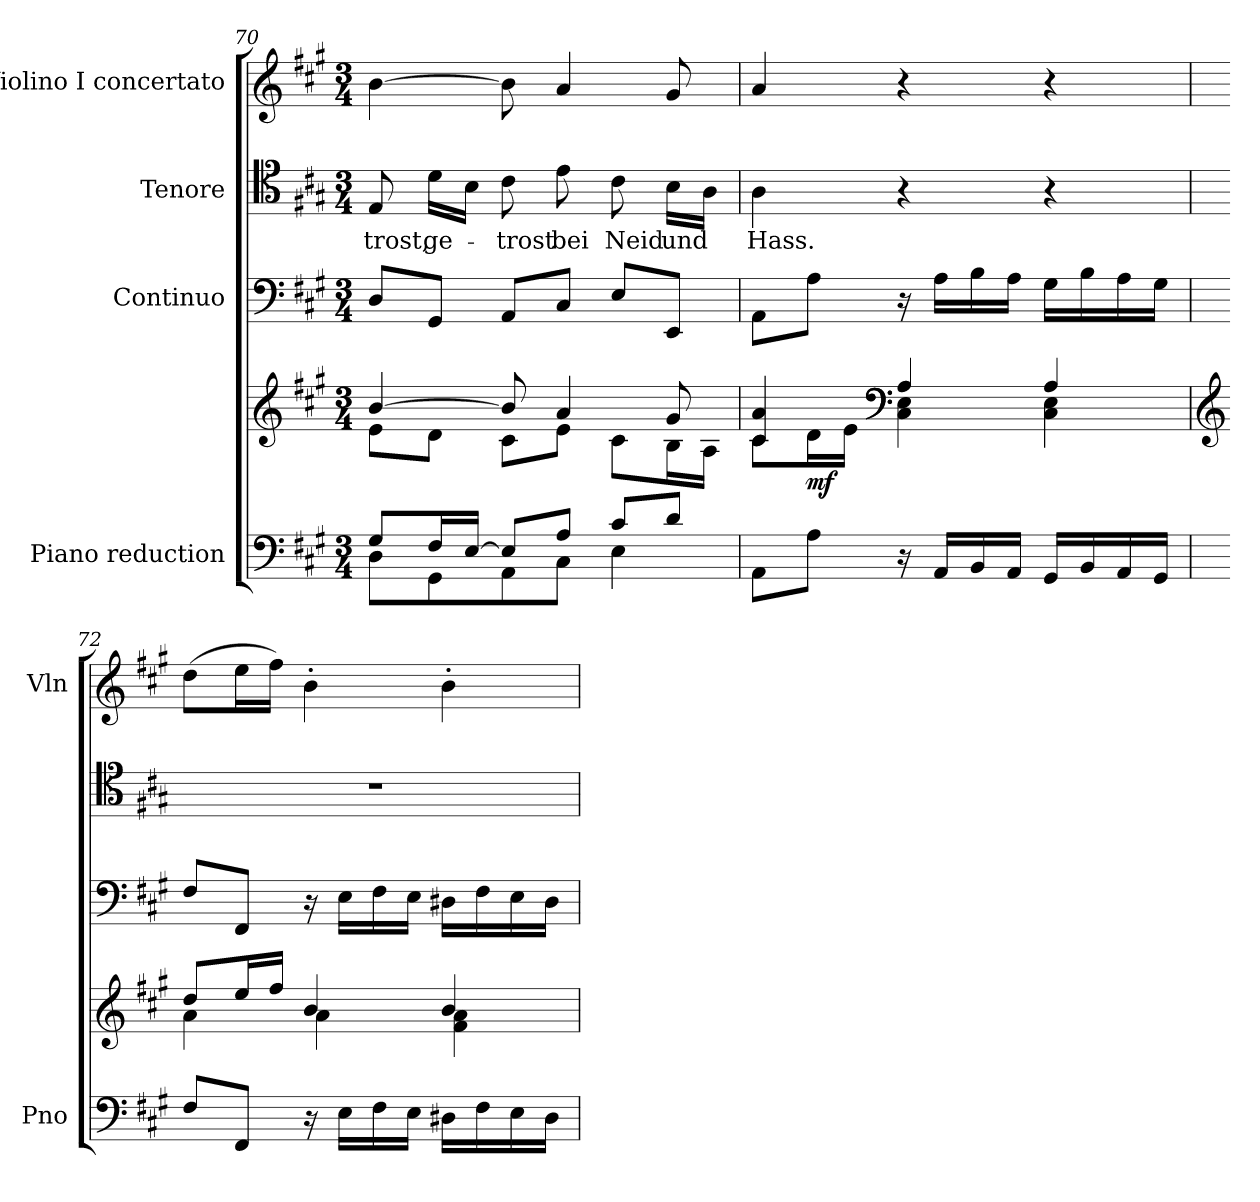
**kern	**kern	**dynam	**kern	**dynam	**kern	**text	**kern	**dynam
*part4	*part4	*part4	*part3	*part3	*part2	*part2	*part1	*part1
*staff5	*staff4	*staff4/5	*staff3	*staff3	*staff2	*staff2	*staff1	*staff1
*I"Piano reduction	*	*	*I"Continuo	*	*I"Tenore	*	*I"Violino I concertato	*
*I'Pno	*	*	*	*	*	*	*I'Vln	*
*clefF4	*clefG2	*	*clefF4	*	*clefC4	*	*clefG2	*
*k[f#c#g#]	*k[f#c#g#]	*	*k[f#c#g#]	*	*k[f#c#g#]	*	*k[f#c#g#]	*
*M3/4	*M3/4	*	*M3/4	*	*M3/4	*	*M3/4	*
=70	=70	=70	=70	=70	=70	=70	=70	=70
*^	*^	*	*	*	*	*	*	*
!	!	!	!	!	!	!	!	!LO:LY:b	!	!
8G#/L	8D\L	[4b/	8e\L	.	8D/L	.	8E/	-trost,	[4b\	.
!	!	!	!	!	!	!	!	!LO:LY:b	!	!
16F#/L	8GG#\	.	8d\J	.	8GG#/J	.	16d\LL	ge-	.	.
[16E/JJ	.	.	.	.	.	.	16B\JJ	.	.	.
!	!	!	!	!	!	!	!	!LO:LY:b	!	!
8E/L]	8AA\	8b/]	8c#\L	.	8AA/L	.	8c#\	-trost	8b\]	.
!	!	!	!	!	!	!	!	!LO:LY:b	!	!
8A/J	8C#\J	4a/	8e\J	.	8C#/J	.	8e\	bei	4a/	.
!	!	!	!	!	!	!	!	!LO:LY:b	!	!
8c#/L	4E\	.	8c#\L	.	8E/L	.	8c#\	Neid	.	.
!	!	!	!	!	!	!	!	!LO:LY:b	!	!
8d/J	.	8g#/	16B\L	.	8EE/J	.	16B\LL	und	8g#/	.
.	.	.	16A\JJ	.	.	.	16A\JJ	.	.	.
*v	*v	*	*	*	*	*	*	*	*	*
!!LO:LB:g=z
=71	=71	=71	=71	=71	=71	=71	=71	=71	=71
!	!	!	!	!	!	!	!LO:LY:b	!	!
8AA\L	4c#/ 4a/	8c#\L	.	8AA\L	.	4A\	Hass.	4a/	.
!	!	!	!LO:DY:b	!	!	!	!	!	!
8A\J	.	16d\L	mf	8A\J	.	.	.	.	.
.	.	16e\JJ	.	.	.	.	.	.	.
*	*clefF4	*	*	*	*	*	*	*	*
16r	4A/	4C#\ 4E\	.	16r	.	4r	.	4r	.
!	!	!	!	!	!LO:DY:b	!	!	!	!
16AA/LL	.	.	.	16A\LL	other-dynamics	.	.	.	.
16BB/	.	.	.	16B\	.	.	.	.	.
16AA/JJ	.	.	.	16A\JJ	.	.	.	.	.
16GG#/LL	4A/	4C#\ 4E\	.	16G#\LL	.	4r	.	4r	.
16BB/	.	.	.	16B\	.	.	.	.	.
16AA/	.	.	.	16A\	.	.	.	.	.
16GG#/JJ	.	.	.	16G#\JJ	.	.	.	.	.
=72	=72	=72	=72	=72	=72	=72	=72	=72	=72
*	*clefG2	*	*	*	*	*	*	*	*
!	!	!	!	!	!	!	!	!	!LO:DY:b
8F#/L	8dd/L	4a\	.	8F#/L	.	2.r	.	(>8dd\L	other-dynamics
8FF#/J	16ee/L	.	.	8FF#/J	.	.	.	16ee\L	.
.	16ff#/JJ	.	.	.	.	.	.	16ff#\JJ)	.
16r	4b/	4a\	.	16r	.	.	.	4b'\	.
16E\LL	.	.	.	16E\LL	.	.	.	.	.
16F#\	.	.	.	16F#\	.	.	.	.	.
16E\JJ	.	.	.	16E\JJ	.	.	.	.	.
16D#X\LL	4b/	4f#\ 4a\	.	16D#X\LL	.	.	.	4b'\	.
16F#\	.	.	.	16F#\	.	.	.	.	.
16E\	.	.	.	16E\	.	.	.	.	.
16D#\JJ	.	.	.	16D#\JJ	.	.	.	.	.
*	*v	*v	*	*	*	*	*	*	*
=	=	=	=	=	=	=	=	=
*-	*-	*-	*-	*-	*-	*-	*-	*-
